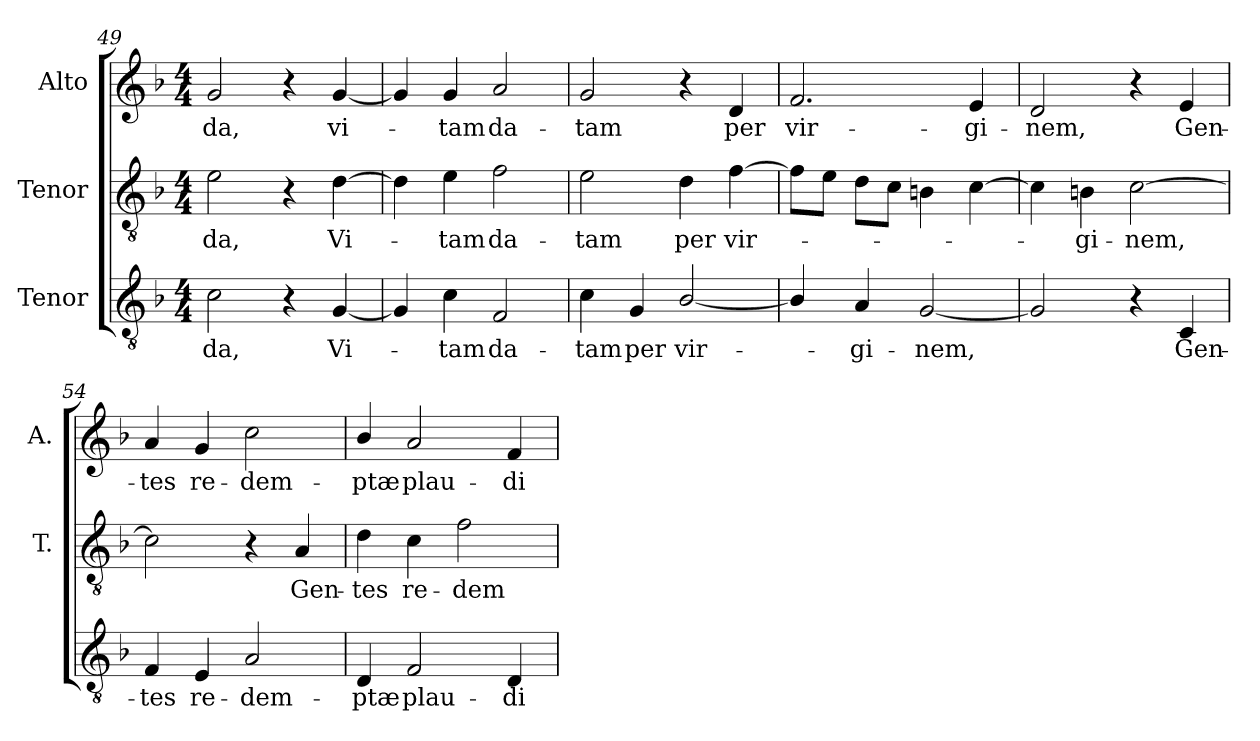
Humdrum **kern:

**kern	**text	**kern	**text	**kern	**text
*part3	*part3	*part2	*part2	*part1	*part1
*staff3	*staff3	*staff2	*staff2	*staff1	*staff1
*I"Tenor	*	*I"Tenor	*	*I"Alto	*
*	*	*I'T.	*	*I'A.	*
*clefGv2	*	*clefGv2	*	*clefG2	*
*	*	*ITrd7c12	*	*	*
*k[b-]	*	*k[b-]	*	*k[b-]	*
*F:	*	*F:	*	*F:	*
*M4/4	*	*M4/4	*	*M4/4	*
=49	=49	=49	=49	=49	=49
!	!LO:LY:b:color=#000000	!	!	!	!
!	!	!	!LO:LY:b:color=#000000	!	!
!	!	!	!	!	!LO:LY:b:color=#000000
2ci\	-da,	2Ei\	-da,	2gi/	-da,
4r	.	4r	.	4r	.
!	!LO:LY:b:color=#000000	!	!	!	!
!	!	!	!LO:LY:b:color=#000000	!	!
!	!	!	!	!	!LO:LY:b:color=#000000
[4Gi/	Vi-	[4Di\	Vi-	[4gi/	vi-
=50	=50	=50	=50	=50	=50
4Gi/]	.	4Di\]	.	4gi/]	.
!	!LO:LY:b:color=#000000	!	!	!	!
!	!	!	!LO:LY:b:color=#000000	!	!
!	!	!	!	!	!LO:LY:b:color=#000000
4ci\	-tam	4Ei\	-tam	4gi/	-tam
!	!LO:LY:b:color=#000000	!	!	!	!
!	!	!	!LO:LY:b:color=#000000	!	!
!	!	!	!	!	!LO:LY:b:color=#000000
2Fi/	da-	2Fi\	da-	2ai/	da-
=51	=51	=51	=51	=51	=51
!	!LO:LY:b:color=#000000	!	!	!	!
!	!	!	!LO:LY:b:color=#000000	!	!
!	!	!	!	!	!LO:LY:b:color=#000000
4ci\	-tam	2Ei\	-tam	2gi/	-tam
!	!LO:LY:b:color=#000000	!	!	!	!
4Gi/	per	.	.	.	.
!	!LO:LY:b:color=#000000	!	!	!	!
!	!	!	!LO:LY:b:color=#000000	!	!
[2B-i/	vir-	4Di\	per	4r	.
!	!	!	!LO:LY:b:color=#000000	!	!
!	!	!	!	!	!LO:LY:b:color=#000000
.	.	[4Fi\	vir-	4di/	per
=52	=52	=52	=52	=52	=52
!	!	!	!	!	!LO:LY:b:color=#000000
4B-i/]	.	8Fi\L]	.	2.fi/	vir-
.	.	8Ei\J	.	.	.
!	!LO:LY:b:color=#000000	!	!	!	!
4Ai/	-gi-	8Di\L	.	.	.
.	.	8Ci\J	.	.	.
!	!LO:LY:b:color=#000000	!	!	!	!
[2Gi/	-nem,	4BBni\	.	.	.
!	!	!	!	!	!LO:LY:b:color=#000000
.	.	[4Ci\	.	4ei/	-gi-
=53	=53	=53	=53	=53	=53
!	!	!	!	!	!LO:LY:b:color=#000000
2Gi/]	.	4Ci\]	.	2di/	-nem,
!	!	!	!LO:LY:b:color=#000000	!	!
.	.	4BBni\	-gi-	.	.
!	!	!	!LO:LY:b:color=#000000	!	!
4r	.	[2Ci\	-nem,	4r	.
!	!LO:LY:b:color=#000000	!	!	!	!
!	!	!	!	!	!LO:LY:b:color=#000000
4Ci/	Gen-	.	.	4ei/	Gen-
=54	=54	=54	=54	=54	=54
!	!LO:LY:b:color=#000000	!	!	!	!
!	!	!	!	!	!LO:LY:b:color=#000000
4Fi/	-tes	2Ci\]	.	4ai/	-tes
!	!LO:LY:b:color=#000000	!	!	!	!
!	!	!	!	!	!LO:LY:b:color=#000000
4Ei/	re-	.	.	4gi/	re-
!	!LO:LY:b:color=#000000	!	!	!	!
!	!	!	!	!	!LO:LY:b:color=#000000
2Ai/	-dem-	4r	.	2cci\	-dem-
!	!	!	!LO:LY:b:color=#000000	!	!
.	.	4AAi/	Gen-	.	.
!!LO:LB:g=z
=55	=55	=55	=55	=55	=55
!	!LO:LY:b:color=#000000	!	!	!	!
!	!	!	!LO:LY:b:color=#000000	!	!
!	!	!	!	!	!LO:LY:b:color=#000000
4Di/	-ptæ	4Di\	-tes	4b-i/	-ptæ
!	!LO:LY:b:color=#000000	!	!	!	!
!	!	!	!LO:LY:b:color=#000000	!	!
!	!	!	!	!	!LO:LY:b:color=#000000
2Fi/	plau-	4Ci\	re-	2ai/	plau-
!	!	!	!LO:LY:b:color=#000000	!	!
.	.	2Fi\	-dem-	.	.
!	!LO:LY:b:color=#000000	!	!	!	!
!	!	!	!	!	!LO:LY:b:color=#000000
4Di/	-di-	.	.	4fi/	-di-
=	=	=	=	=	=
*-	*-	*-	*-	*-	*-
